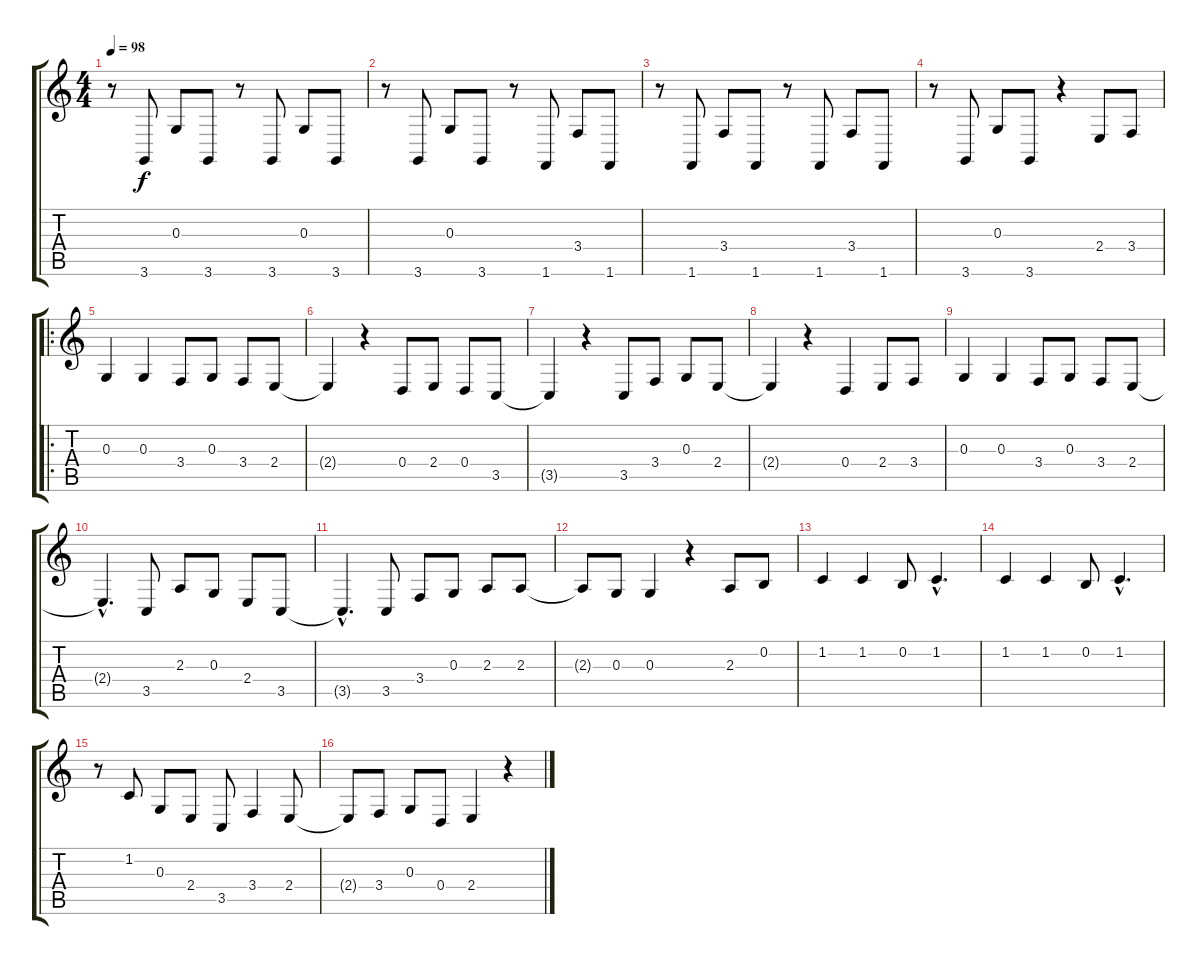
\track "" {instrument brightacousticpiano}
\staff {score tabs}
\tuning (E4 B3 G3 D3 A2 E2) {hide}
\ts (4 4)
\tempo 98
\clef g2
\ks c
r.8{dy f instrument brightacousticpiano} 3.6.8 0.3.8 3.6.8 r.8 3.6.8 0.3.8 3.6.8 |
r.8 3.6.8 0.3.8 3.6.8 r.8 1.6.8 3.4.8 1.6.8 |
r.8 1.6.8 3.4.8 1.6.8 r.8 1.6.8 3.4.8 1.6.8 |
r.8 3.6.8 0.3.8 3.6.8 r.4 2.4.8 3.4.8 |
\ro
0.3.4 0.3.4 3.4.8 0.3.8 3.4.8 2.4.8 |
2.4{t}.4 r.4 0.4.8 2.4.8 0.4.8 3.5.8 |
3.5{t}.4 r.4 3.5.8 3.4.8 0.3.8 2.4.8 |
2.4{t}.4 r.4 0.4.4 2.4.8 3.4.8 |
0.3.4 0.3.4 3.4.8 0.3.8 3.4.8 2.4.8 |
2.4{hac t}.4{d} 3.5.8 2.3.8 0.3.8 2.4.8 3.5.8 |
3.5{hac t}.4{d} 3.5.8 3.4.8 0.3.8 2.3.8 2.3.8 |
2.3{t}.8 0.3.8 0.3.4 r.4 2.3.8 0.2.8 |
1.2.4 1.2.4 0.2.8 1.2{hac}.4{d} |
1.2.4 1.2.4 0.2.8 1.2{hac}.4{d} |
r.8 1.2.8 0.3.8 2.4.8 3.5.8 3.4.4 2.4.8 |
2.4{t}.8 3.4.8 0.3.8 0.4.8 2.4.4 r.4
